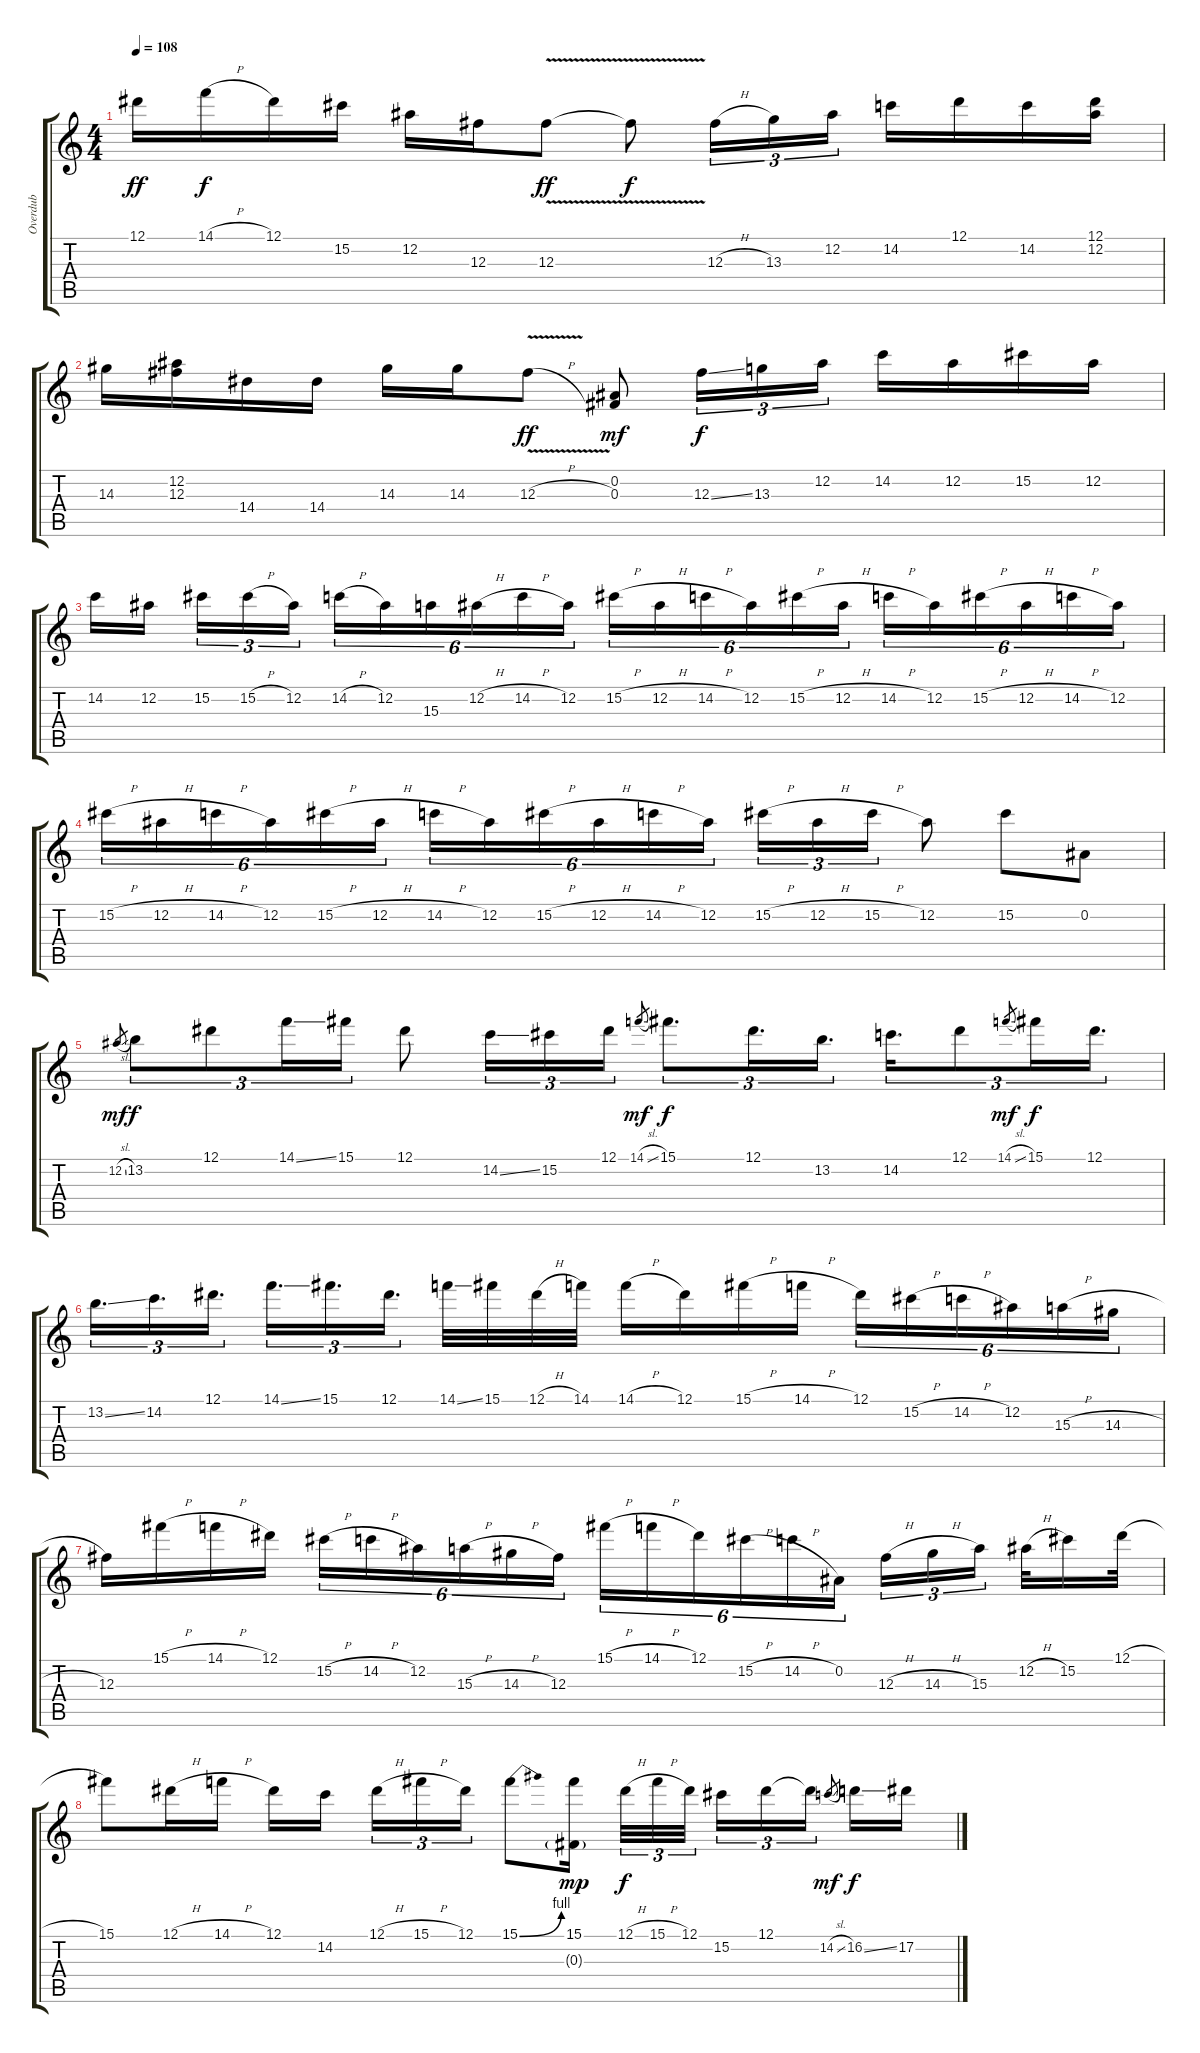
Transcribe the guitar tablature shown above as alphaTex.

\track ("Overdub" "Overdub") {instrument fretlessbass}
\staff {score tabs}
\tuning (Eb4 Bb3 Gb3 Db3 Ab2 Eb2) {hide}
\ts (4 4)
\tempo 108
\clef g2
\ks c
12.1.16{dy ff} 14.1{h}.16{dy f} 12.1.16 15.2.16 12.2.16 12.3.16 12.3{v}.8{dy ff} 12.3{t}.8{dy f} 12.3{h}.16{tu (3 2)} 13.3.16{tu (3 2)} 12.2.16{tu (3 2)} 14.2.16 12.1.16 14.2.16 (12.1 12.2).16 |
14.3.16 (12.2 12.3).16 14.4.16 14.4.16 14.3.16 14.3.16 12.3{v h}.8{dy ff} (0.2 0.3).8{dy mf} 12.3{ss}.16{tu (3 2) dy f} 13.3.16{tu (3 2)} 12.2.16{tu (3 2)} 14.2.16 12.2.16 15.2.16 12.2.16 |
14.2.16 12.2.16 15.2.16{tu (3 2)} 15.2{h}.16{tu (3 2)} 12.2.16{tu (3 2)} 14.2{h}.16{tu (6 4)} 12.2.16{tu (6 4)} 15.3.16{tu (6 4)} 12.2{h}.16{tu (6 4)} 14.2{h}.16{tu (6 4)} 12.2.16{tu (6 4)} 15.2{h}.16{tu (6 4)} 12.2{h}.16{tu (6 4)} 14.2{h}.16{tu (6 4)} 12.2.16{tu (6 4)} 15.2{h}.16{tu (6 4)} 12.2{h}.16{tu (6 4)} 14.2{h}.16{tu (6 4)} 12.2.16{tu (6 4)} 15.2{h}.16{tu (6 4)} 12.2{h}.16{tu (6 4)} 14.2{h}.16{tu (6 4)} 12.2.16{tu (6 4)} |
15.2{h}.16{tu (6 4)} 12.2{h}.16{tu (6 4)} 14.2{h}.16{tu (6 4)} 12.2.16{tu (6 4)} 15.2{h}.16{tu (6 4)} 12.2{h}.16{tu (6 4)} 14.2{h}.16{tu (6 4)} 12.2.16{tu (6 4)} 15.2{h}.16{tu (6 4)} 12.2{h}.16{tu (6 4)} 14.2{h}.16{tu (6 4)} 12.2.16{tu (6 4)} 15.2{h}.16{tu (3 2)} 12.2{h}.16{tu (3 2)} 15.2{h}.16{tu (3 2)} 12.2.8 15.2.8 0.2.8 |
12.2{sl}.8{gr dy mf} 13.2.8{tu (3 2) dy f} 12.1.8{tu (3 2)} 14.1{ss}.16{tu (3 2)} 15.1.16{tu (3 2)} 12.1.8 14.2{ss}.16{tu (3 2)} 15.2.16{tu (3 2)} 12.1.16{tu (3 2)} 14.1{sl}.8{gr dy mf} 15.1.8{d tu (3 2) dy f} 12.1.16{d tu (3 2)} 13.2.16{d tu (3 2)} 14.2.16{d tu (3 2)} 12.1.8{tu (3 2)} 14.1{sl}.8{gr dy mf} 15.1.16{tu (3 2) dy f} 12.1.16{d tu (3 2)} |
13.2{ss}.16{d tu (3 2)} 14.2.16{d tu (3 2)} 12.1.16{d tu (3 2)} 14.1{ss}.16{d tu (3 2)} 15.1.16{d tu (3 2)} 12.1.16{d tu (3 2)} 14.1{ss}.32 15.1.32 12.1{h}.32 14.1.32 14.1{h}.16 12.1.16 15.1{h}.16 14.1{h}.16 12.1.16{tu (6 4)} 15.2{h}.16{tu (6 4)} 14.2{h}.16{tu (6 4)} 12.2.16{tu (6 4)} 15.3{h}.16{tu (6 4)} 14.3{h}.16{tu (6 4)} |
12.3.16 15.1{h}.16 14.1{h}.16 12.1.16 15.2{h}.16{tu (6 4)} 14.2{h}.16{tu (6 4)} 12.2.16{tu (6 4)} 15.3{h}.16{tu (6 4)} 14.3{h}.16{tu (6 4)} 12.3.16{tu (6 4)} 15.1{h}.16{tu (6 4)} 14.1{h}.16{tu (6 4)} 12.1.16{tu (6 4)} 15.2{h}.16{tu (6 4)} 14.2{h}.16{tu (6 4)} 0.2.16{tu (6 4)} 12.3{h}.16{tu (3 2)} 14.3{h}.16{tu (3 2)} 15.3.16{tu (3 2)} 12.2{h}.32 15.2.16 12.1{h}.32 |
15.1.8 12.1{h}.16 14.1{h}.16 12.1.16 14.2.16 12.1{h}.16{tu (3 2)} 15.1{h}.16{tu (3 2)} 12.1.16{tu (3 2)} 15.1{be (bend 0 0 60 4)}.8 (15.1 0.3{g}).16{dy mp} 12.1{h}.32{tu (3 2) dy f} 15.1{h}.32{tu (3 2)} 12.1.32{tu (3 2)} 15.2.16{tu (3 2)} 12.1.16{tu (3 2)} 12.1{t}.16{tu (3 2)} 14.2{sl}.8{gr dy mf} 16.2{ss}.16{dy f} 17.2.16
